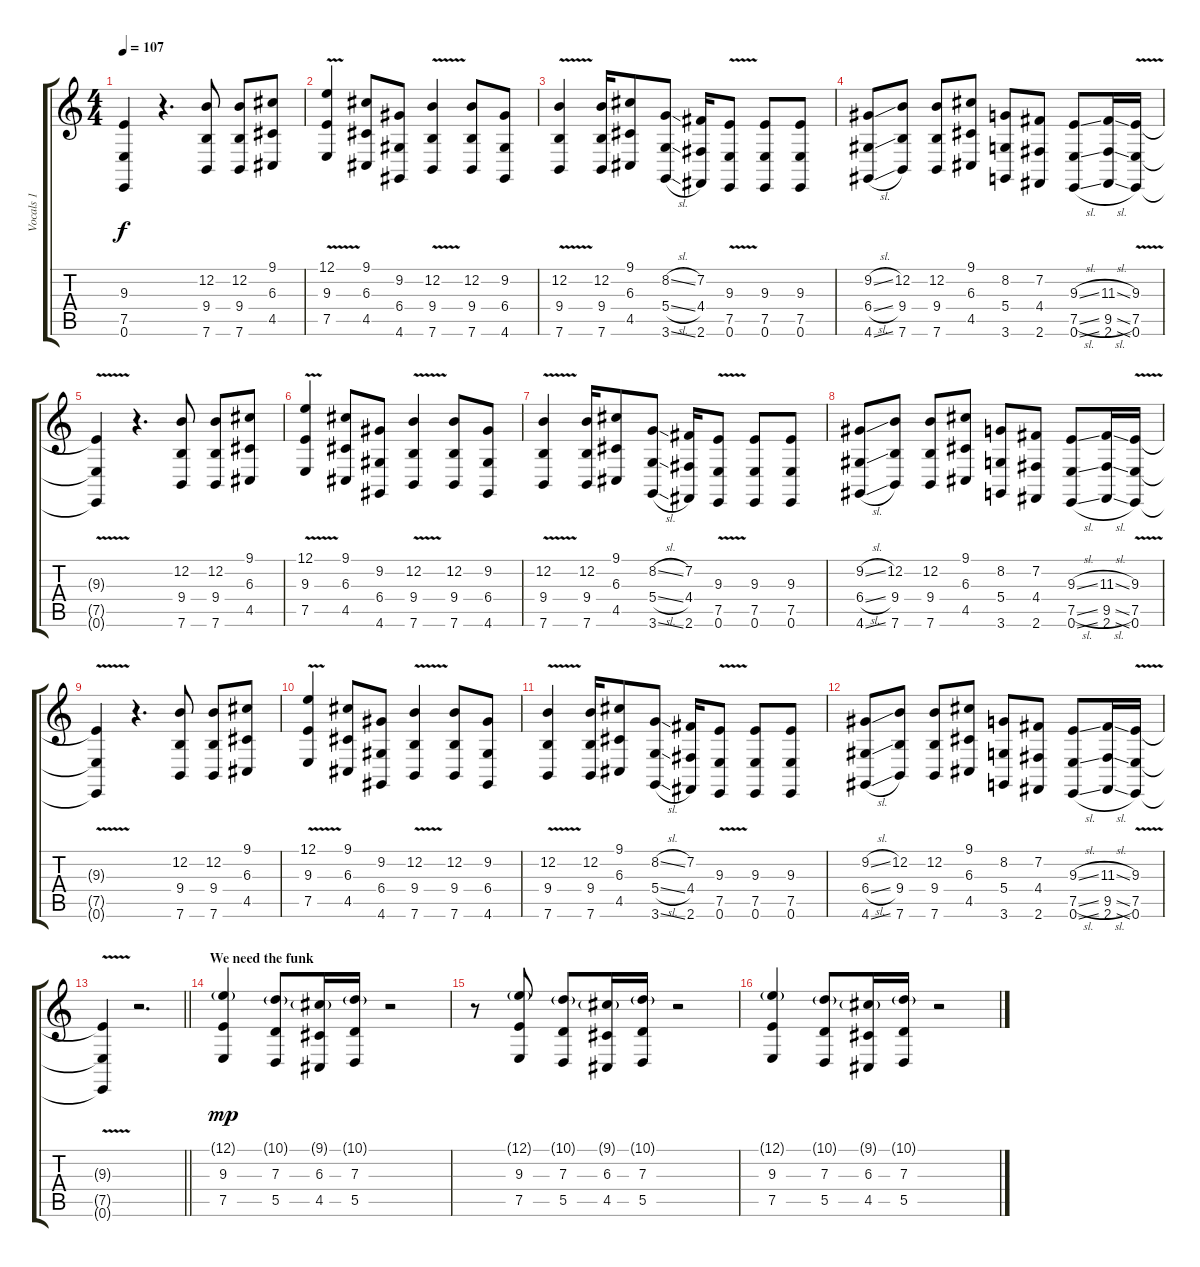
\track ("Vocals 1" "Vocals 1") {instrument lead8bassandlead}
\staff {score tabs}
\tuning (E4 B3 G3 D3 A2 E2) {hide}
\ts (4 4)
\tempo 107
\clef g2
\ks c
(9.3{t} 7.5{t} 0.6{t}).4{dy f} r.4{d} (12.2 9.4 7.6).8 (12.2 9.4 7.6).8 (9.1 6.3 4.5).8 |
(12.1{v} 9.3{v} 7.5{v}).4 (9.1 6.3 4.5).8 (9.2 6.4 4.6).8 (12.2{v} 9.4{v} 7.6{v}).4 (12.2 9.4 7.6).8 (9.2 6.4 4.6).8 |
(12.2{v} 9.4{v} 7.6{v}).4 (12.2 9.4 7.6).16 (9.1 6.3 4.5).8 (8.2{sl} 5.4{sl} 3.6{sl}).8 (7.2 4.4 2.6).16 (9.3{v} 7.5{v} 0.6{v}).8 (9.3 7.5 0.6).8 (9.3 7.5 0.6).8 |
(9.2{sl} 6.4{sl} 4.6{sl}).8 (12.2 9.4 7.6).8 (12.2 9.4 7.6).8 (9.1 6.3 4.5).8 (8.2 5.4 3.6).8 (7.2 4.4 2.6).8 (9.3{sl} 7.5{sl} 0.6{sl}).8 (11.3{sl} 9.5{sl} 2.6{sl}).16 (9.3{v} 7.5{v} 0.6{v}).16 |
(9.3{t} 7.5{t} 0.6{t}).4 r.4{d} (12.2 9.4 7.6).8 (12.2 9.4 7.6).8 (9.1 6.3 4.5).8 |
(12.1{v} 9.3{v} 7.5{v}).4 (9.1 6.3 4.5).8 (9.2 6.4 4.6).8 (12.2{v} 9.4{v} 7.6{v}).4 (12.2 9.4 7.6).8 (9.2 6.4 4.6).8 |
(12.2{v} 9.4{v} 7.6{v}).4 (12.2 9.4 7.6).16 (9.1 6.3 4.5).8 (8.2{sl} 5.4{sl} 3.6{sl}).8 (7.2 4.4 2.6).16 (9.3{v} 7.5{v} 0.6{v}).8 (9.3 7.5 0.6).8 (9.3 7.5 0.6).8 |
(9.2{sl} 6.4{sl} 4.6{sl}).8 (12.2 9.4 7.6).8 (12.2 9.4 7.6).8 (9.1 6.3 4.5).8 (8.2 5.4 3.6).8 (7.2 4.4 2.6).8 (9.3{sl} 7.5{sl} 0.6{sl}).8 (11.3{sl} 9.5{sl} 2.6{sl}).16 (9.3{v} 7.5{v} 0.6{v}).16 |
(9.3{t} 7.5{t} 0.6{t}).4 r.4{d} (12.2 9.4 7.6).8 (12.2 9.4 7.6).8 (9.1 6.3 4.5).8 |
(12.1{v} 9.3{v} 7.5{v}).4 (9.1 6.3 4.5).8 (9.2 6.4 4.6).8 (12.2{v} 9.4{v} 7.6{v}).4 (12.2 9.4 7.6).8 (9.2 6.4 4.6).8 |
(12.2{v} 9.4{v} 7.6{v}).4 (12.2 9.4 7.6).16 (9.1 6.3 4.5).8 (8.2{sl} 5.4{sl} 3.6{sl}).8 (7.2 4.4 2.6).16 (9.3{v} 7.5{v} 0.6{v}).8 (9.3 7.5 0.6).8 (9.3 7.5 0.6).8 |
(9.2{sl} 6.4{sl} 4.6{sl}).8 (12.2 9.4 7.6).8 (12.2 9.4 7.6).8 (9.1 6.3 4.5).8 (8.2 5.4 3.6).8 (7.2 4.4 2.6).8 (9.3{sl} 7.5{sl} 0.6{sl}).8 (11.3{sl} 9.5{sl} 2.6{sl}).16 (9.3{v} 7.5{v} 0.6{v}).16 |
\barLineRight lightlight
(9.3{t} 7.5{t} 0.6{t}).4 r.2{d} |
\section ("" "We need the funk")
(12.1{g} 9.3 7.5).4{dy mp} (10.1{g} 7.3 5.5).8 (9.1{g} 6.3 4.5).16 (10.1{g} 7.3 5.5).16 r.2 |
r.8 (12.1{g} 9.3 7.5).8 (10.1{g} 7.3 5.5).8 (9.1{g} 6.3 4.5).16 (10.1{g} 7.3 5.5).16 r.2 |
(12.1{g} 9.3 7.5).4 (10.1{g} 7.3 5.5).8 (9.1{g} 6.3 4.5).16 (10.1{g} 7.3 5.5).16 r.2
